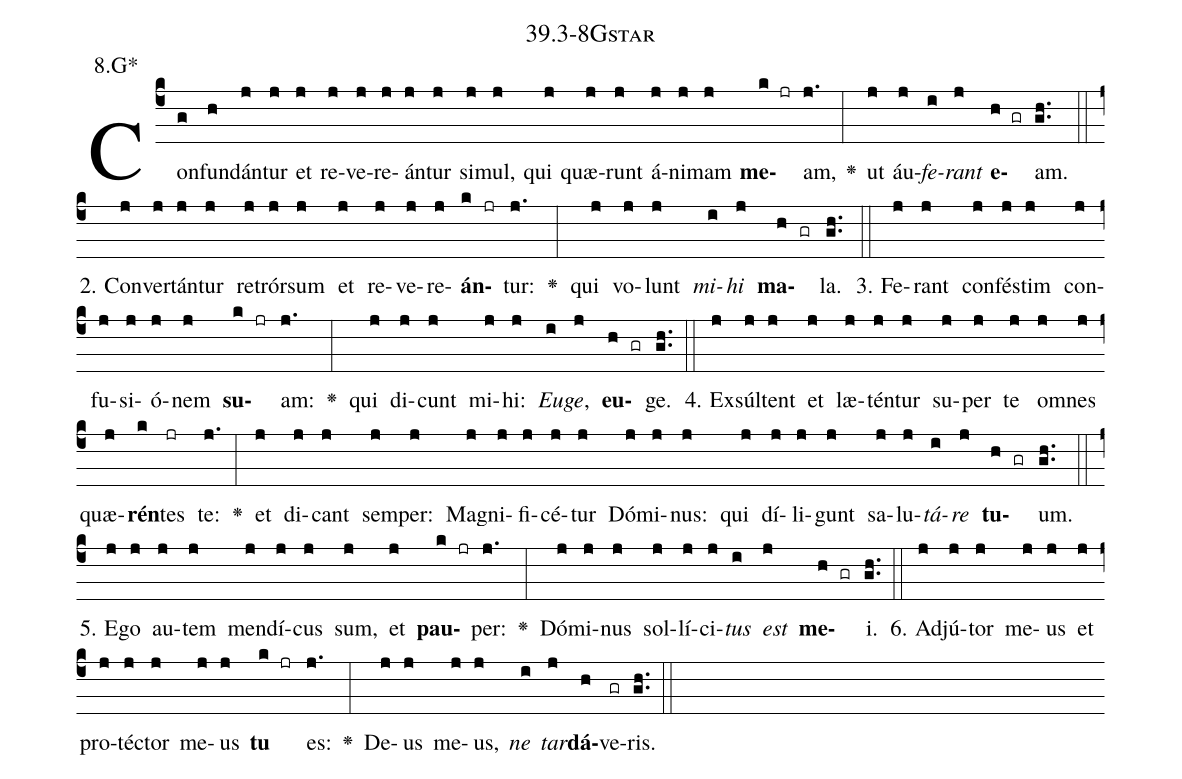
name: 39.3-8Gstar;
annotation: 8.G*;
%%
(c4)Con(g)fun(h)dán(j)tur(j) et(j) re(j)ve(j)re(j)án(j)tur(j) si(j)mul,(j) qui(j) quæ(j)runt(j) á(j)ni(j)mam(j) <b>me</b>(k jr)am,(j.) <v>\greheightstar</v>(:) ut(j) áu(j)<i>fe</i>(i)<i>rant</i>(j) <b>e</b>(h gr)am.(gh..) (::)
2. Con(j)ver(j)tán(j)tur(j) re(j)trór(j)sum(j) et(j) re(j)ve(j)re(j)<b>án</b>(k jr)tur:(j.) <v>\greheightstar</v>(:) qui(j) vo(j)lunt(j) <i>mi</i>(i)<i>hi</i>(j) <b>ma</b>(h gr)la.(gh..) (::)
3. Fe(j)rant(j) con(j)fés(j)tim(j) con(j)fu(j)si(j)ó(j)nem(j) <b>su</b>(k jr)am:(j.) <v>\greheightstar</v>(:) qui(j) di(j)cunt(j) mi(j)hi:(j) <i>Eu</i>(i)<i>ge</i>,(j) <b>eu</b>(h gr)ge.(gh..) (::)
4. Ex(j)súl(j)tent(j) et(j) læ(j)tén(j)tur(j) su(j)per(j) te(j) om(j)nes(j) quæ(j)<b>rén</b>(k)tes(jr) te:(j.) <v>\greheightstar</v>(:) et(j) di(j)cant(j) sem(j)per:(j) Ma(j)gni(j)fi(j)cé(j)tur(j) Dó(j)mi(j)nus:(j) qui(j) dí(j)li(j)gunt(j) sa(j)lu(j)<i>tá</i>(i)<i>re</i>(j) <b>tu</b>(h gr)um.(gh..) (::)
5. E(j)go(j) au(j)tem(j) men(j)dí(j)cus(j) sum,(j) et(j) <b>pau</b>(k jr)per:(j.) <v>\greheightstar</v>(:) Dó(j)mi(j)nus(j) sol(j)lí(j)ci(j)<i>tus</i>(i) <i>est</i>(j) <b>me</b>(h gr)i.(gh..) (::)
6. Ad(j)jú(j)tor(j) me(j)us(j) et(j) pro(j)téc(j)tor(j) me(j)us(j) <b>tu</b>(k jr) es:(j.) <v>\greheightstar</v>(:) De(j)us(j) me(j)us,(j) <i>ne</i>(i) <i>tar</i>(j)<b>dá</b>(h)ve(gr)ris.(gh..) (::)
